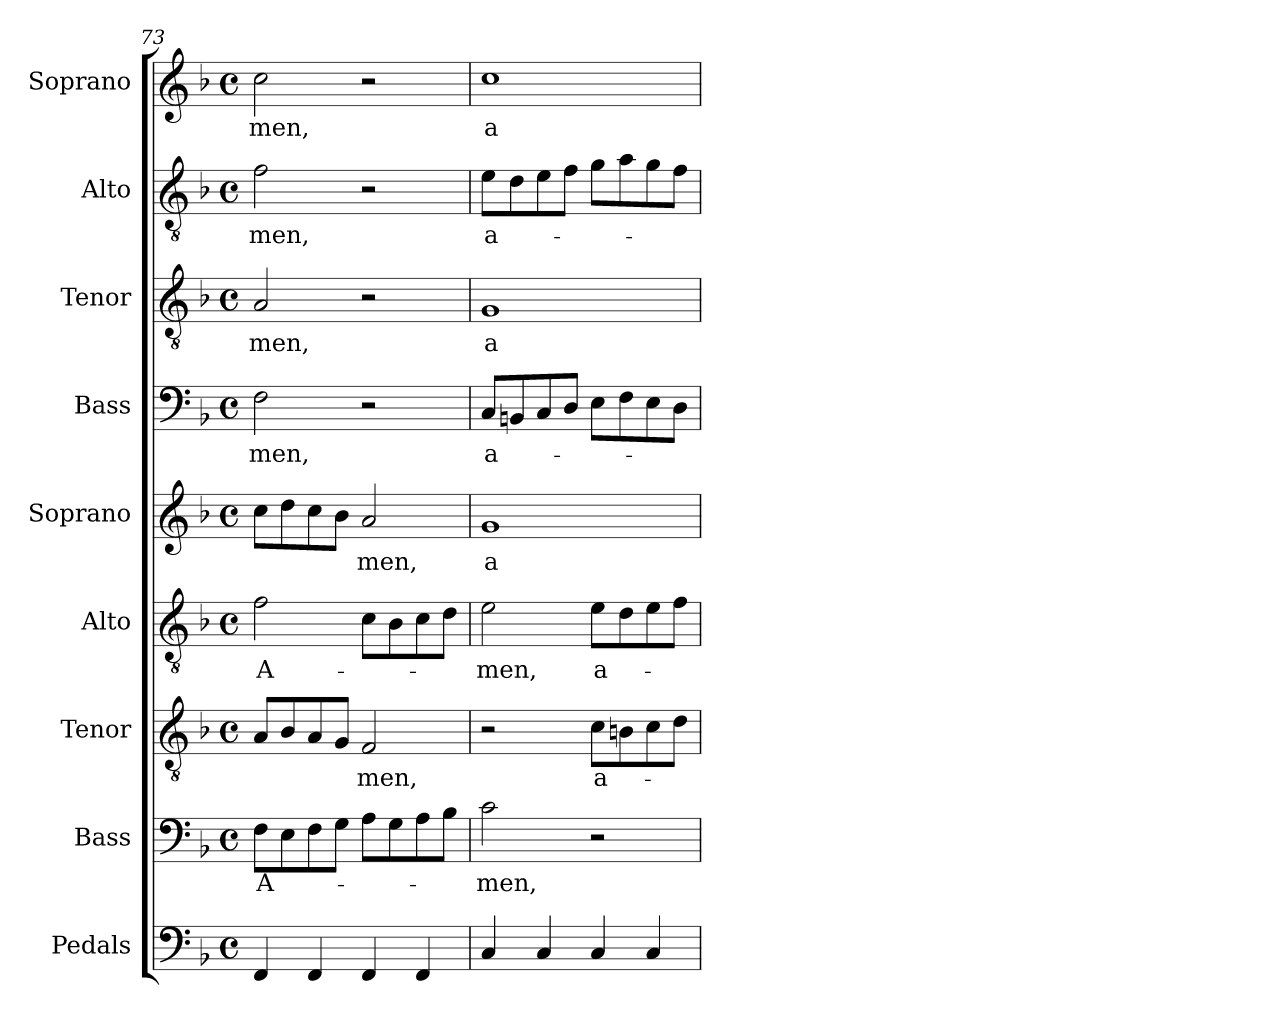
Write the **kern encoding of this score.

**kern	**kern	**text	**kern	**text	**kern	**text	**kern	**text	**kern	**text	**kern	**text	**kern	**text	**kern	**text
*part9	*part8	*part8	*part7	*part7	*part6	*part6	*part5	*part5	*part4	*part4	*part3	*part3	*part2	*part2	*part1	*part1
*staff9	*staff8	*staff8	*staff7	*staff7	*staff6	*staff6	*staff5	*staff5	*staff4	*staff4	*staff3	*staff3	*staff2	*staff2	*staff1	*staff1
*I"Pedals	*I"Bass	*	*I"Tenor	*	*I"Alto	*	*I"Soprano	*	*I"Bass	*	*I"Tenor	*	*I"Alto	*	*I"Soprano	*
*I'Ped.	*I'B.	*	*I'T.	*	*I'A.	*	*I'S.	*	*I'B.	*	*I'T.	*	*I'A.	*	*I'S.	*
*clefF4	*clefF4	*	*clefGv2	*	*clefGv2	*	*clefG2	*	*clefF4	*	*clefGv2	*	*clefGv2	*	*clefG2	*
*	*	*	*ITrd7c12	*	*ITrd7c12	*	*	*	*	*	*ITrd7c12	*	*ITrd7c12	*	*	*
*k[b-]	*k[b-]	*	*k[b-]	*	*k[b-]	*	*k[b-]	*	*k[b-]	*	*k[b-]	*	*k[b-]	*	*k[b-]	*
*F:	*F:	*	*F:	*	*F:	*	*F:	*	*F:	*	*F:	*	*F:	*	*F:	*
*M4/4	*M4/4	*	*M4/4	*	*M4/4	*	*M4/4	*	*M4/4	*	*M4/4	*	*M4/4	*	*M4/4	*
*met(c)	*met(c)	*	*met(c)	*	*met(c)	*	*met(c)	*	*met(c)	*	*met(c)	*	*met(c)	*	*met(c)	*
=73	=73	=73	=73	=73	=73	=73	=73	=73	=73	=73	=73	=73	=73	=73	=73	=73
!	!	!LO:LY:b:color=#000000	!	!	!	!	!	!	!	!	!	!	!	!	!	!
!	!	!	!	!	!	!LO:LY:b:color=#000000	!	!	!	!	!	!	!	!	!	!
!	!	!	!	!	!	!	!	!	!	!LO:LY:b:color=#000000	!	!	!	!	!	!
!	!	!	!	!	!	!	!	!	!	!	!	!LO:LY:b:color=#000000	!	!	!	!
!	!	!	!	!	!	!	!	!	!	!	!	!	!	!LO:LY:b:color=#000000	!	!
!	!	!	!	!	!	!	!	!	!	!	!	!	!	!	!	!LO:LY:b:color=#000000
4FFi/	8Fi\L	A-	8AAi/L	.	2Fi\	A-	8cci\L	.	2Fi\	-men,	2AAi/	-men,	2Fi\	-men,	2cci\	-men,
.	8Ei\	.	8BB-i/	.	.	.	8ddi\	.	.	.	.	.	.	.	.	.
4FFi/	8Fi\	.	8AAi/	.	.	.	8cci\	.	.	.	.	.	.	.	.	.
.	8Gi\J	.	8GGi/J	.	.	.	8b-i\J	.	.	.	.	.	.	.	.	.
!	!	!	!	!LO:LY:b:color=#000000	!	!	!	!	!	!	!	!	!	!	!	!
!	!	!	!	!	!	!	!	!LO:LY:b:color=#000000	!	!	!	!	!	!	!	!
4FFi/	8Ai\L	.	2FFi/	-men,	8Ci\L	.	2ai/	-men,	2r	.	2r	.	2r	.	2r	.
.	8Gi\	.	.	.	8BB-i\	.	.	.	.	.	.	.	.	.	.	.
4FFi/	8Ai\	.	.	.	8Ci\	.	.	.	.	.	.	.	.	.	.	.
.	8B-i\J	.	.	.	8Di\J	.	.	.	.	.	.	.	.	.	.	.
!!LO:LB:g=z
=74	=74	=74	=74	=74	=74	=74	=74	=74	=74	=74	=74	=74	=74	=74	=74	=74
!	!	!LO:LY:b:color=#000000	!	!	!	!	!	!	!	!	!	!	!	!	!	!
!	!	!	!	!	!	!LO:LY:b:color=#000000	!	!	!	!	!	!	!	!	!	!
!	!	!	!	!	!	!	!	!LO:LY:b:color=#000000	!	!	!	!	!	!	!	!
!	!	!	!	!	!	!	!	!	!	!LO:LY:b:color=#000000	!	!	!	!	!	!
!	!	!	!	!	!	!	!	!	!	!	!	!LO:LY:b:color=#000000	!	!	!	!
!	!	!	!	!	!	!	!	!	!	!	!	!	!	!LO:LY:b:color=#000000	!	!
!	!	!	!	!	!	!	!	!	!	!	!	!	!	!	!	!LO:LY:b:color=#000000
4Ci/	2ci\	-men,	2r	.	2Ei\	-men,	1gi	a-	8Ci/L	a-	1GGi	a-	8Ei\L	a-	1cci	a-
.	.	.	.	.	.	.	.	.	8BBni/	.	.	.	8Di\	.	.	.
4Ci/	.	.	.	.	.	.	.	.	8Ci/	.	.	.	8Ei\	.	.	.
.	.	.	.	.	.	.	.	.	8Di/J	.	.	.	8Fi\J	.	.	.
!	!	!	!	!LO:LY:b:color=#000000	!	!	!	!	!	!	!	!	!	!	!	!
!	!	!	!	!	!	!LO:LY:b:color=#000000	!	!	!	!	!	!	!	!	!	!
4Ci/	2r	.	8Ci\L	a-	8Ei\L	a-	.	.	8Ei\L	.	.	.	8Gi\L	.	.	.
.	.	.	8BBni\	.	8Di\	.	.	.	8Fi\	.	.	.	8Ai\	.	.	.
4Ci/	.	.	8Ci\	.	8Ei\	.	.	.	8Ei\	.	.	.	8Gi\	.	.	.
.	.	.	8Di\J	.	8Fi\J	.	.	.	8Di\J	.	.	.	8Fi\J	.	.	.
=	=	=	=	=	=	=	=	=	=	=	=	=	=	=	=	=
*-	*-	*-	*-	*-	*-	*-	*-	*-	*-	*-	*-	*-	*-	*-	*-	*-
